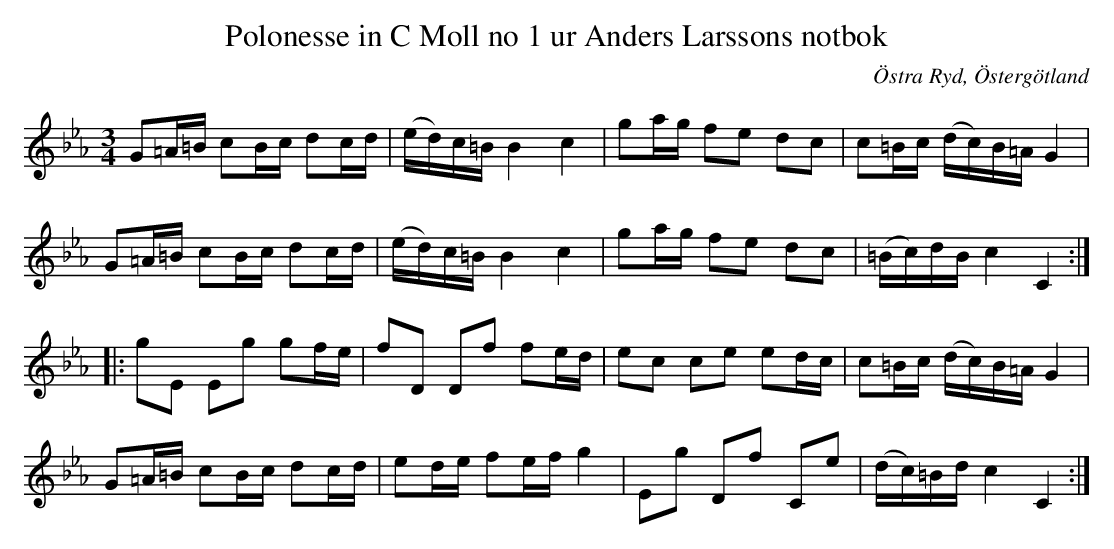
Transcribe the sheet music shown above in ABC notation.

X:1G1
T: Polonesse in C Moll no 1 ur Anders Larssons notbok
O: Östra Ryd, Östergötland
M: 3/4
L: 1/16
K: Cm
G2=A=B c2Bc d2cd | (ed)c=B B4 c4 | g2ag f2e2 d2c2 | c2=Bc (dc)B=A G4 |
G2=A=B c2Bc d2cd | (ed)c=B B4 c4 | g2ag f2e2 d2c2 | (=Bc)dB c4 C4 ::
g2E2 E2g2 g2fe | f2D2 D2f2 f2ed | e2c2 c2e2 e2dc | c2=Bc (dc)B=A G4 |
G2=A=B c2Bc d2cd | e2de f2ef g4 | E2g2 D2f2 C2e2 | (dc)=Bd c4 C4 :|
